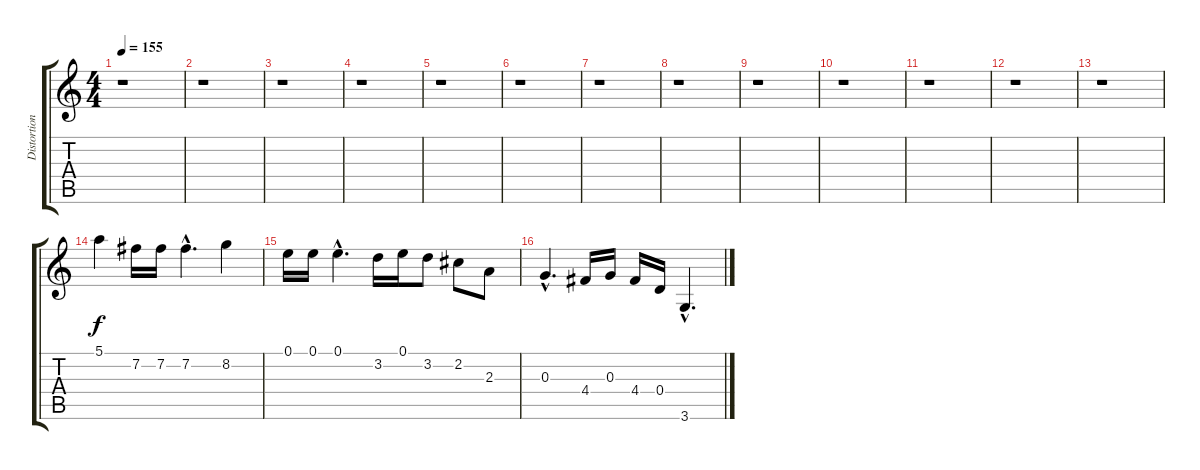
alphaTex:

\track ("Distortion Guitar" "Distortion") {instrument distortionguitar}
\staff {score tabs}
\tuning (E4 B3 G3 D3 A2 E2) {hide}
\ts (4 4)
\tempo 155
\clef g2
\ks c
r.1{dy f} |
r.1 |
r.1 |
r.1 |
r.1 |
r.1 |
r.1 |
r.1 |
r.1 |
r.1 |
r.1 |
r.1 |
r.1 |
5.1.4{volume 14} 7.2.16 7.2.16 7.2{hac}.4{d} 8.2.4 |
0.1.16 0.1.16 0.1{hac}.4{d} 3.2.16 0.1.16 3.2.8 2.2.8 2.3.8 |
0.3{hac}.4{d} 4.4.16 0.3.16 4.4.16 0.4.16 3.6{hac}.4{d}
